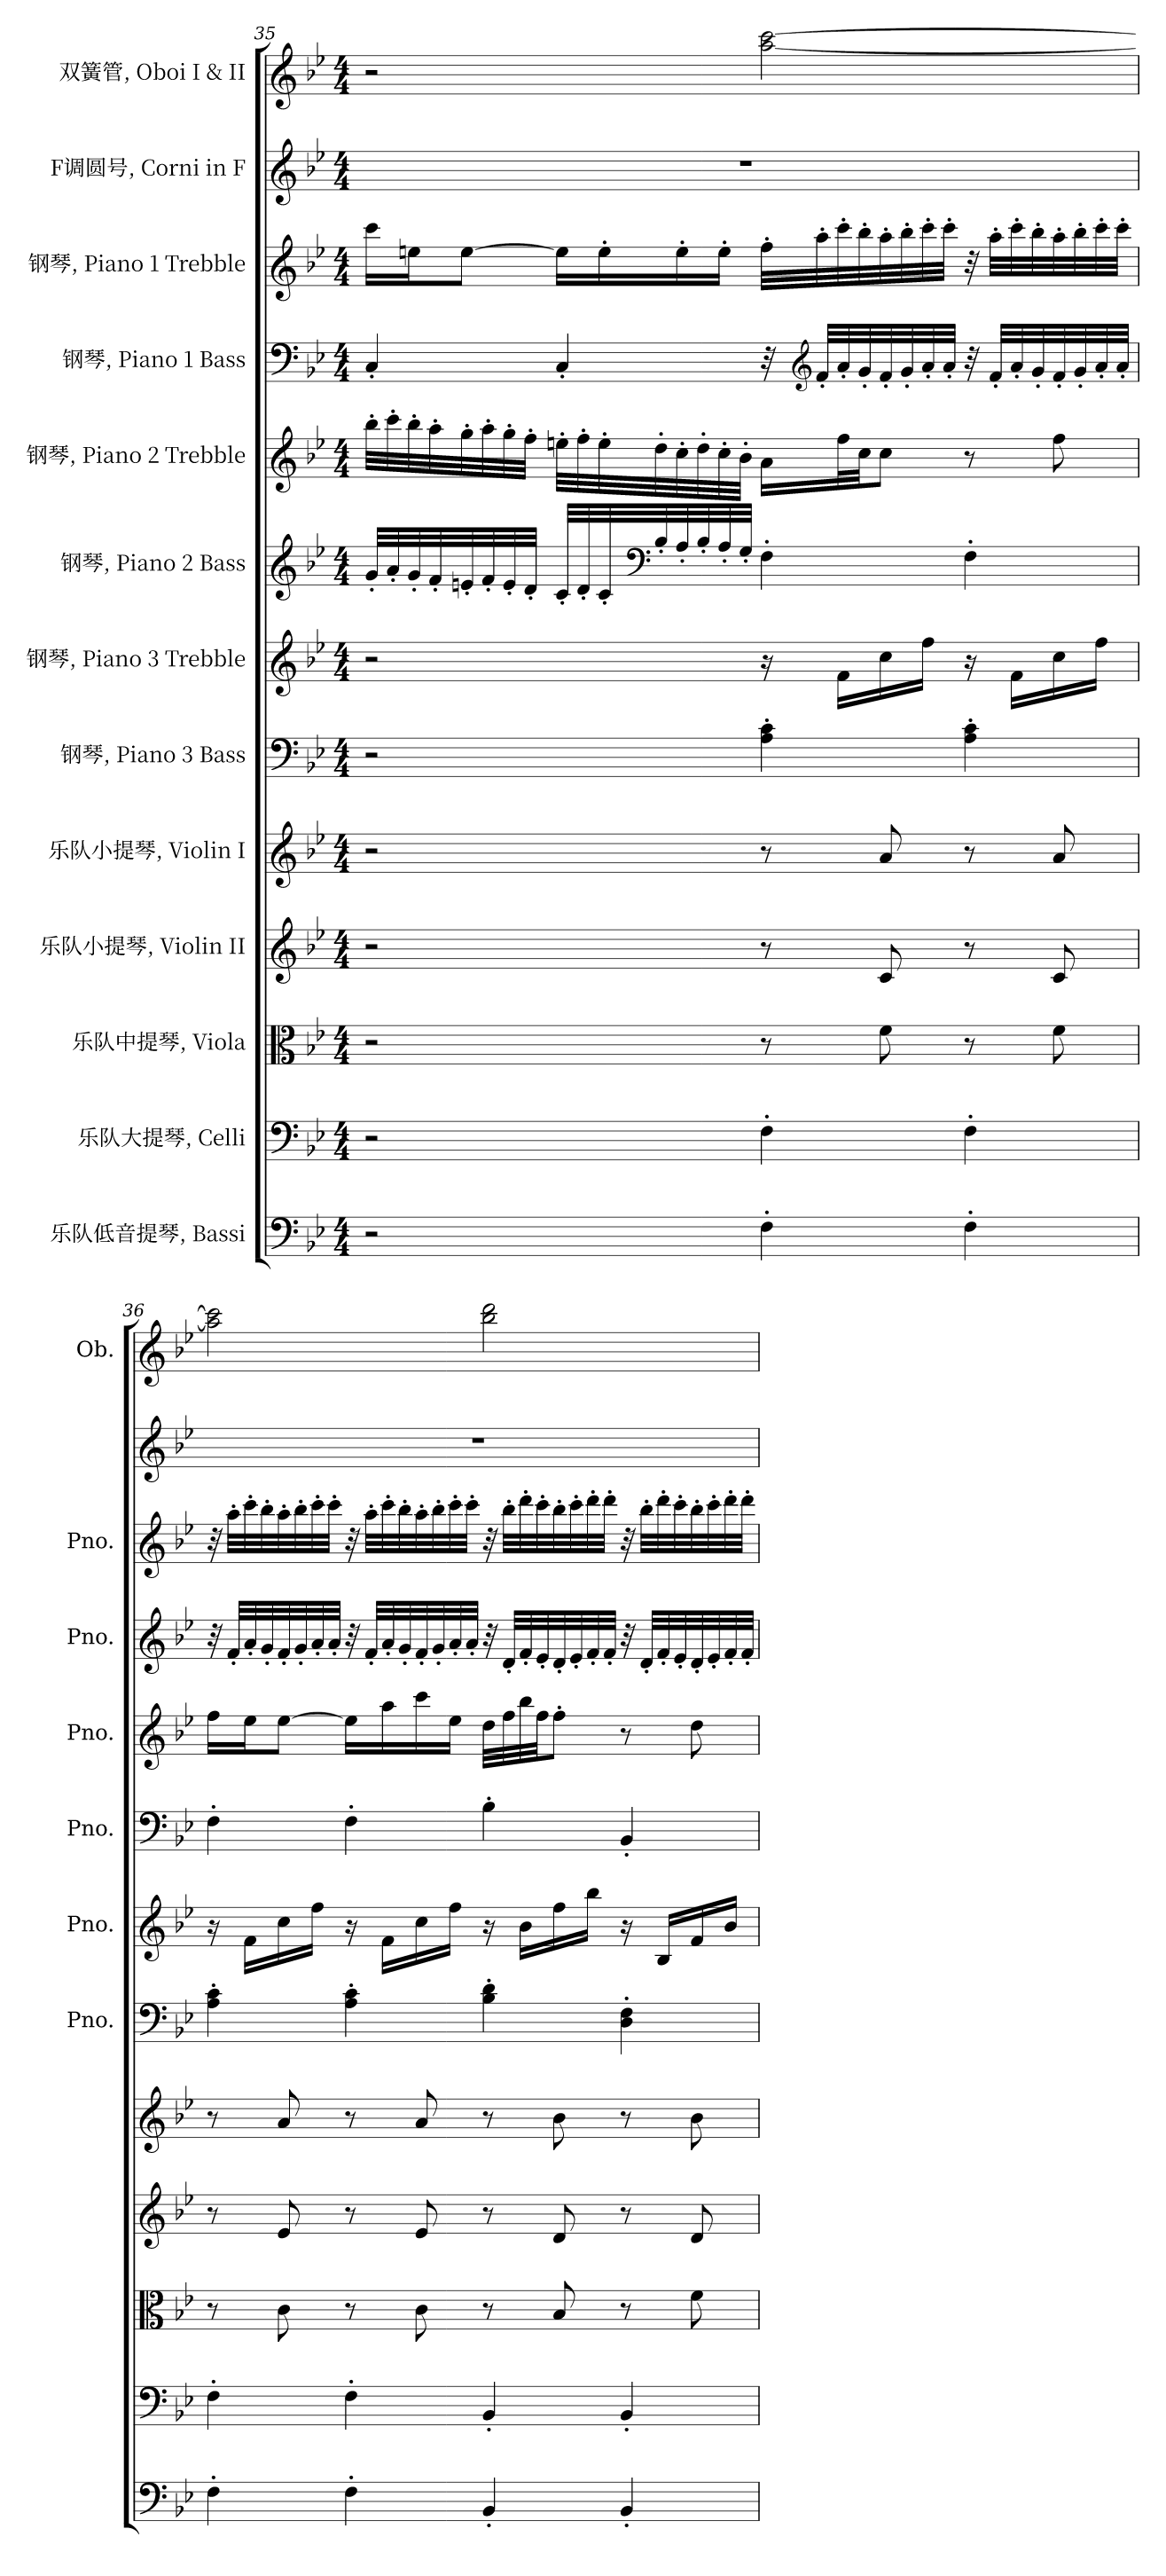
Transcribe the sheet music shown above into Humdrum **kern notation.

**kern	**kern	**kern	**kern	**kern	**kern	**kern	**kern	**kern	**kern	**kern	**kern	**kern
*part13	*part12	*part11	*part10	*part9	*part8	*part7	*part6	*part5	*part4	*part3	*part2	*part1
*staff13	*staff12	*staff11	*staff10	*staff9	*staff8	*staff7	*staff6	*staff5	*staff4	*staff3	*staff2	*staff1
*I"乐队低音提琴, Bassi	*I"乐队大提琴, Celli	*I"乐队中提琴, Viola	*I"乐队小提琴, Violin II	*I"乐队小提琴, Violin I	*I"钢琴, Piano 3 Bass	*I"钢琴, Piano 3 Trebble	*I"钢琴, Piano 2 Bass	*I"钢琴, Piano 2 Trebble	*I"钢琴, Piano 1 Bass	*I"钢琴, Piano 1 Trebble	*I"F调圆号, Corni in F	*I"双簧管, Oboi I &amp; II
*	*	*	*	*	*I'Pno.	*I'Pno.	*I'Pno.	*I'Pno.	*I'Pno.	*I'Pno.	*	*I'Ob.
!!LO:PB:g=z
*clefF4	*clefF4	*clefC3	*clefG2	*clefG2	*clefF4	*clefG2	*clefG2	*clefG2	*clefF4	*clefG2	*clefG2	*clefG2
*ITrd7c12	*	*	*	*	*	*	*	*	*	*	*ITrd4c7	*
*k[b-e-]	*k[b-e-]	*k[b-e-]	*k[b-e-]	*k[b-e-]	*k[b-e-]	*k[b-e-]	*k[b-e-]	*k[b-e-]	*k[b-e-]	*k[b-e-]	*k[b-e-a-]	*k[b-e-]
*M4/4	*M4/4	*M4/4	*M4/4	*M4/4	*M4/4	*M4/4	*M4/4	*M4/4	*M4/4	*M4/4	*M4/4	*M4/4
=35	=35	=35	=35	=35	=35	=35	=35	=35	=35	=35	=35	=35
2r	2r	2r	2r	2r	2r	2r	32g'/LLL	32bb-'\LLL	4C'/	16ccc\LL	1r	2r
.	.	.	.	.	.	.	32a'/	32ccc'\	.	.	.	.
.	.	.	.	.	.	.	32g'/	32bb-'\	.	16een\J	.	.
.	.	.	.	.	.	.	32f'/	32aa'\	.	.	.	.
.	.	.	.	.	.	.	32en'/	32gg'\	.	[8ee\J	.	.
.	.	.	.	.	.	.	32f'/	32aa'\	.	.	.	.
.	.	.	.	.	.	.	32e'/	32gg'\	.	.	.	.
.	.	.	.	.	.	.	32d'/JJJ	32ff'\JJJ	.	.	.	.
.	.	.	.	.	.	.	32c'/LLL	32een'\LLL	4C'/	16ee\LL]	.	.
.	.	.	.	.	.	.	32d'/	32ff'\	.	.	.	.
.	.	.	.	.	.	.	32c'/	32ee'\	.	16ee'\	.	.
*	*	*	*	*	*	*	*clefF4	*	*	*	*	*
.	.	.	.	.	.	.	32B-'/	32dd'\	.	.	.	.
.	.	.	.	.	.	.	32A'/	32cc'\	.	16ee'\	.	.
.	.	.	.	.	.	.	32B-'/	32dd'\	.	.	.	.
.	.	.	.	.	.	.	32A'/	32cc'\	.	16ee'\JJ	.	.
.	.	.	.	.	.	.	32G'/JJJ	32b-'\JJJ	.	.	.	.
4FF'\	4F'\	8r	8r	8r	4A\' 4c\'	16r	4F'\	16a\LL	32r	32ff'\LLL	.	[2aa\ [2ccc\
*	*	*	*	*	*	*	*	*	*clefG2	*	*	*
.	.	.	.	.	.	.	.	.	32f'/LLL	32aa'\	.	.
.	.	.	.	.	.	16f\LL	.	32ff\L	32a'/	32ccc'\	.	.
.	.	.	.	.	.	.	.	32cc\JJ	32g'/	32bb-'\	.	.
.	.	8f\	8c/	8a/	.	16cc\	.	8cc\J	32f'/	32aa'\	.	.
.	.	.	.	.	.	.	.	.	32g'/	32bb-'\	.	.
.	.	.	.	.	.	16ff\JJ	.	.	32a'/	32ccc'\	.	.
.	.	.	.	.	.	.	.	.	32a'/JJJ	32ccc'\JJJ	.	.
4FF'\	4F'\	8r	8r	8r	4A\' 4c\'	16r	4F'\	8r	32r	32r	.	.
.	.	.	.	.	.	.	.	.	32f'/LLL	32aa'\LLL	.	.
.	.	.	.	.	.	16f\LL	.	.	32a'/	32ccc'\	.	.
.	.	.	.	.	.	.	.	.	32g'/	32bb-'\	.	.
.	.	8f\	8c/	8a/	.	16cc\	.	8ff\	32f'/	32aa'\	.	.
.	.	.	.	.	.	.	.	.	32g'/	32bb-'\	.	.
.	.	.	.	.	.	16ff\JJ	.	.	32a'/	32ccc'\	.	.
.	.	.	.	.	.	.	.	.	32a'/JJJ	32ccc'\JJJ	.	.
!!LO:PB:g=z
=36	=36	=36	=36	=36	=36	=36	=36	=36	=36	=36	=36	=36
4FF'\	4F'\	8r	8r	8r	4A\' 4c\'	16r	4F'\	16ff\LL	32r	32r	1r	2aa\] 2ccc\]
.	.	.	.	.	.	.	.	.	32f'/LLL	32aa'\LLL	.	.
.	.	.	.	.	.	16f\LL	.	16ee-\J	32a'/	32ccc'\	.	.
.	.	.	.	.	.	.	.	.	32g'/	32bb-'\	.	.
.	.	8c\	8e-/	8a/	.	16cc\	.	[8ee-\J	32f'/	32aa'\	.	.
.	.	.	.	.	.	.	.	.	32g'/	32bb-'\	.	.
.	.	.	.	.	.	16ff\JJ	.	.	32a'/	32ccc'\	.	.
.	.	.	.	.	.	.	.	.	32a'/JJJ	32ccc'\JJJ	.	.
4FF'\	4F'\	8r	8r	8r	4A\' 4c\'	16r	4F'\	16ee-\LL]	32r	32r	.	.
.	.	.	.	.	.	.	.	.	32f'/LLL	32aa'\LLL	.	.
.	.	.	.	.	.	16f\LL	.	16aa\	32a'/	32ccc'\	.	.
.	.	.	.	.	.	.	.	.	32g'/	32bb-'\	.	.
.	.	8c\	8e-/	8a/	.	16cc\	.	16ccc\	32f'/	32aa'\	.	.
.	.	.	.	.	.	.	.	.	32g'/	32bb-'\	.	.
.	.	.	.	.	.	16ff\JJ	.	16ee-\JJ	32a'/	32ccc'\	.	.
.	.	.	.	.	.	.	.	.	32a'/JJJ	32ccc'\JJJ	.	.
4BBB-'/	4BB-'/	8r	8r	8r	4B-\' 4d\'	16r	4B-'\	32dd\LLL	32r	32r	.	2bb-\ 2ddd\
.	.	.	.	.	.	.	.	32ff\	32d'/LLL	32bb-'\LLL	.	.
.	.	.	.	.	.	16b-\LL	.	32bb-\	32f'/	32ddd'\	.	.
.	.	.	.	.	.	.	.	32ff\JJ	32e-'/	32ccc'\	.	.
.	.	8B-/	8d/	8b-\	.	16ff\	.	8ff'\J	32d'/	32bb-'\	.	.
.	.	.	.	.	.	.	.	.	32e-'/	32ccc'\	.	.
.	.	.	.	.	.	16bb-\JJ	.	.	32f'/	32ddd'\	.	.
.	.	.	.	.	.	.	.	.	32f'/JJJ	32ddd'\JJJ	.	.
4BBB-'/	4BB-'/	8r	8r	8r	4D\' 4F\'	16r	4BB-'/	8r	32r	32r	.	.
.	.	.	.	.	.	.	.	.	32d'/LLL	32bb-'\LLL	.	.
.	.	.	.	.	.	16B-/LL	.	.	32f'/	32ddd'\	.	.
.	.	.	.	.	.	.	.	.	32e-'/	32ccc'\	.	.
.	.	8f\	8d/	8b-\	.	16f/	.	8dd\	32d'/	32bb-'\	.	.
.	.	.	.	.	.	.	.	.	32e-'/	32ccc'\	.	.
.	.	.	.	.	.	16b-/JJ	.	.	32f'/	32ddd'\	.	.
.	.	.	.	.	.	.	.	.	32f'/JJJ	32ddd'\JJJ	.	.
=	=	=	=	=	=	=	=	=	=	=	=	=
*-	*-	*-	*-	*-	*-	*-	*-	*-	*-	*-	*-	*-
